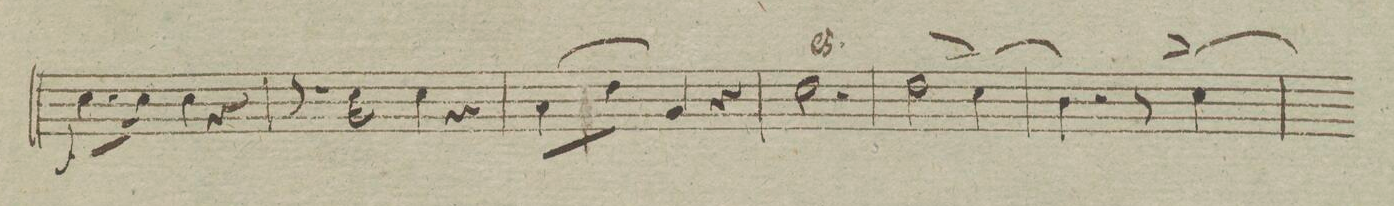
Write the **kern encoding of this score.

**kern	**dynam
*I"Basso	*
*clefF4	*
*k[b-e-a-]	*
*M3/4	*
8.E-\L	f
16E-\Jk	.
4E-\	.
4r	.
=22	=22
8.r	.
16E-\	.
4E-\	.
4r	.
=23	=23
(8C\L	.
8F\J)	.
4BB-/	.
4r	.
=24	=24
2.E-\	.
=25	=25
2F\	.
.	>
(4E-\	]
=26	=26
4.D\)	.
8r	.
(4E-^\	.
=27	=27
*-	*-
